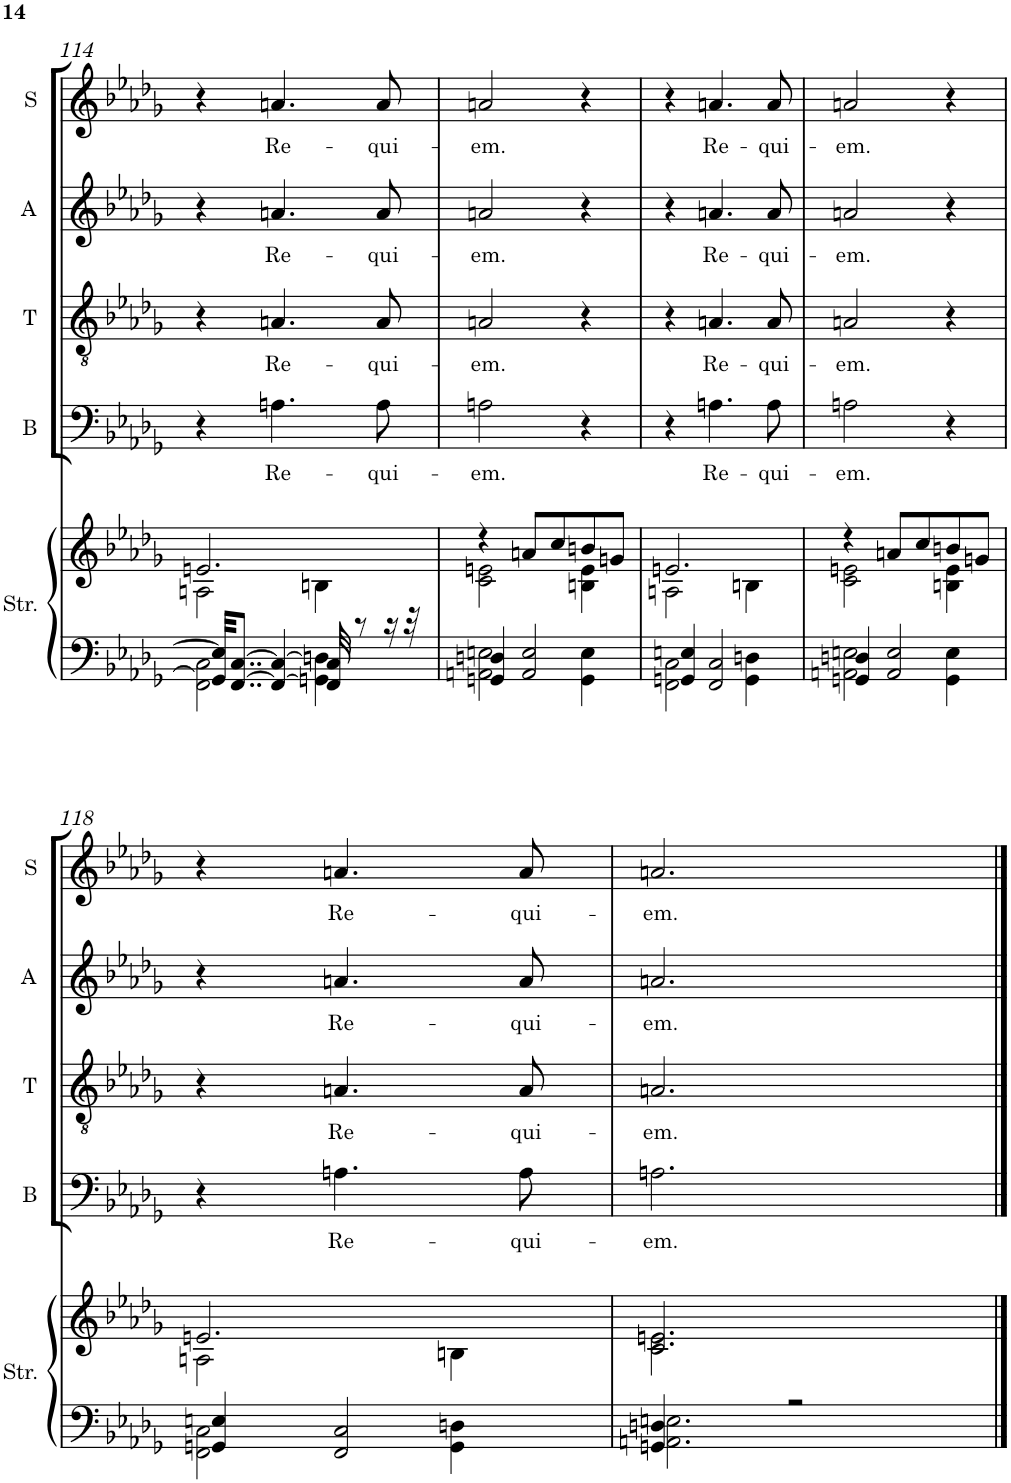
**kern	**kern	**kern	**text	**kern	**text	**kern	**text	**kern	**text
*part5	*part5	*part4	*part4	*part3	*part3	*part2	*part2	*part1	*part1
*staff6	*staff5	*staff4	*staff4	*staff3	*staff3	*staff2	*staff2	*staff1	*staff1
*I"Strings	*	*I"Bass	*	*I"Tenor	*	*I"Alto	*	*I"Soprano	*
*I'Str.	*	*I'B	*	*I'T	*	*I'A	*	*I'S	*
!!LO:PB:g=z
*clefF4	*clefG2	*clefF4	*	*clefGv2	*	*clefG2	*	*clefG2	*
*k[b-e-a-d-g-]	*k[b-e-a-d-g-]	*k[b-e-a-d-g-]	*	*k[b-e-a-d-g-]	*	*k[b-e-a-d-g-]	*	*k[b-e-a-d-g-]	*
*D-:	*D-:	*D-:	*	*D-:	*	*D-:	*	*D-:	*
*M3/4	*M3/4	*M3/4	*	*M3/4	*	*M3/4	*	*M3/4	*
=114	=114	=114	=114	=114	=114	=114	=114	=114	=114
*^	*^	*	*	*	*	*	*	*	*
32GG/] 32E/]KKL	2FF\ 2C\	2.en/	2An\	4r	.	4r	.	4r	.	4r	.
[8..FF/ [8..C/J	.	.	.	.	.	.	.	.	.	.	.
!	!	!	!	!	!LO:LY:b	!	!LO:LY:b	!	!LO:LY:b	!	!LO:LY:b
4FF/_ 4C/_	.	.	.	4.An\	Re-	4.An/	Re-	4.an/	Re-	4.an/	Re-
32FF/] 32C/]	4GGn\ 4Dn\	.	4Bn\	.	.	.	.	.	.	.	.
8r	.	.	.	.	.	.	.	.	.	.	.
!	!	!	!	!	!LO:LY:b	!	!LO:LY:b	!	!LO:LY:b	!	!LO:LY:b
.	.	.	.	8A\	-qui-	8A/	-qui-	8a/	-qui-	8a/	-qui-
16r	.	.	.	.	.	.	.	.	.	.	.
32r	.	.	.	.	.	.	.	.	.	.	.
=115	=115	=115	=115	=115	=115	=115	=115	=115	=115	=115	=115
!	!	!	!	!	!LO:LY:b	!	!LO:LY:b	!	!LO:LY:b	!	!LO:LY:b
4GGn/ 4Dn/	2AAn\ 2En\	4r	2c\ 2en\	2An\	-em.	2An/	-em.	2an/	-em.	2an/	-em.
2AA/ 2E/	.	8an/L	.	.	.	.	.	.	.	.	.
.	.	8cc/	.	.	.	.	.	.	.	.	.
.	4GG\ 4E\	8bn/	4Bn\ 4e\	4r	.	4r	.	4r	.	4r	.
.	.	8gn/J	.	.	.	.	.	.	.	.	.
=116	=116	=116	=116	=116	=116	=116	=116	=116	=116	=116	=116
4GGn/ 4En/	2FF\ 2C\	2.en/	2An\	4r	.	4r	.	4r	.	4r	.
!	!	!	!	!	!LO:LY:b	!	!LO:LY:b	!	!LO:LY:b	!	!LO:LY:b
2FF/ 2C/	.	.	.	4.An\	Re-	4.An/	Re-	4.an/	Re-	4.an/	Re-
.	4GG\ 4Dn\	.	4Bn\	.	.	.	.	.	.	.	.
!	!	!	!	!	!LO:LY:b	!	!LO:LY:b	!	!LO:LY:b	!	!LO:LY:b
.	.	.	.	8A\	-qui-	8A/	-qui-	8a/	-qui-	8a/	-qui-
=117	=117	=117	=117	=117	=117	=117	=117	=117	=117	=117	=117
!	!	!	!	!	!LO:LY:b	!	!LO:LY:b	!	!LO:LY:b	!	!LO:LY:b
4GGn/ 4Dn/	2AAn\ 2En\	4r	2c\ 2en\	2An\	-em.	2An/	-em.	2an/	-em.	2an/	-em.
2AA/ 2E/	.	8an/L	.	.	.	.	.	.	.	.	.
.	.	8cc/	.	.	.	.	.	.	.	.	.
.	4GG\ 4E\	8bn/	4Bn\ 4e\	4r	.	4r	.	4r	.	4r	.
.	.	8gn/J	.	.	.	.	.	.	.	.	.
!!LO:LB:g=z
=118	=118	=118	=118	=118	=118	=118	=118	=118	=118	=118	=118
4GGn/ 4En/	2FF\ 2C\	2.en/	2An\	4r	.	4r	.	4r	.	4r	.
!	!	!	!	!	!LO:LY:b	!	!LO:LY:b	!	!LO:LY:b	!	!LO:LY:b
2FF/ 2C/	.	.	.	4.An\	Re-	4.An/	Re-	4.an/	Re-	4.an/	Re-
.	4GG\ 4Dn\	.	4Bn\	.	.	.	.	.	.	.	.
!	!	!	!	!	!LO:LY:b	!	!LO:LY:b	!	!LO:LY:b	!	!LO:LY:b
.	.	.	.	8A\	-qui-	8A/	-qui-	8a/	-qui-	8a/	-qui-
=119	=119	=119	=119	=119	=119	=119	=119	=119	=119	=119	=119
!	!	!	!	!	!LO:LY:b	!	!LO:LY:b	!	!LO:LY:b	!	!LO:LY:b
4GGn/ 4Dn/	2.AAn\ 2.En\	2.c/ 2.en/	2.c\ 2.e\	2.An\	-em.	2.An/	-em.	2.an/	-em.	2.an/	-em.
2r	.	.	.	.	.	.	.	.	.	.	.
*v	*v	*	*	*	*	*	*	*	*	*	*
*	*v	*v	*	*	*	*	*	*	*	*
==	==	==	==	==	==	==	==	==	==
*-	*-	*-	*-	*-	*-	*-	*-	*-	*-
